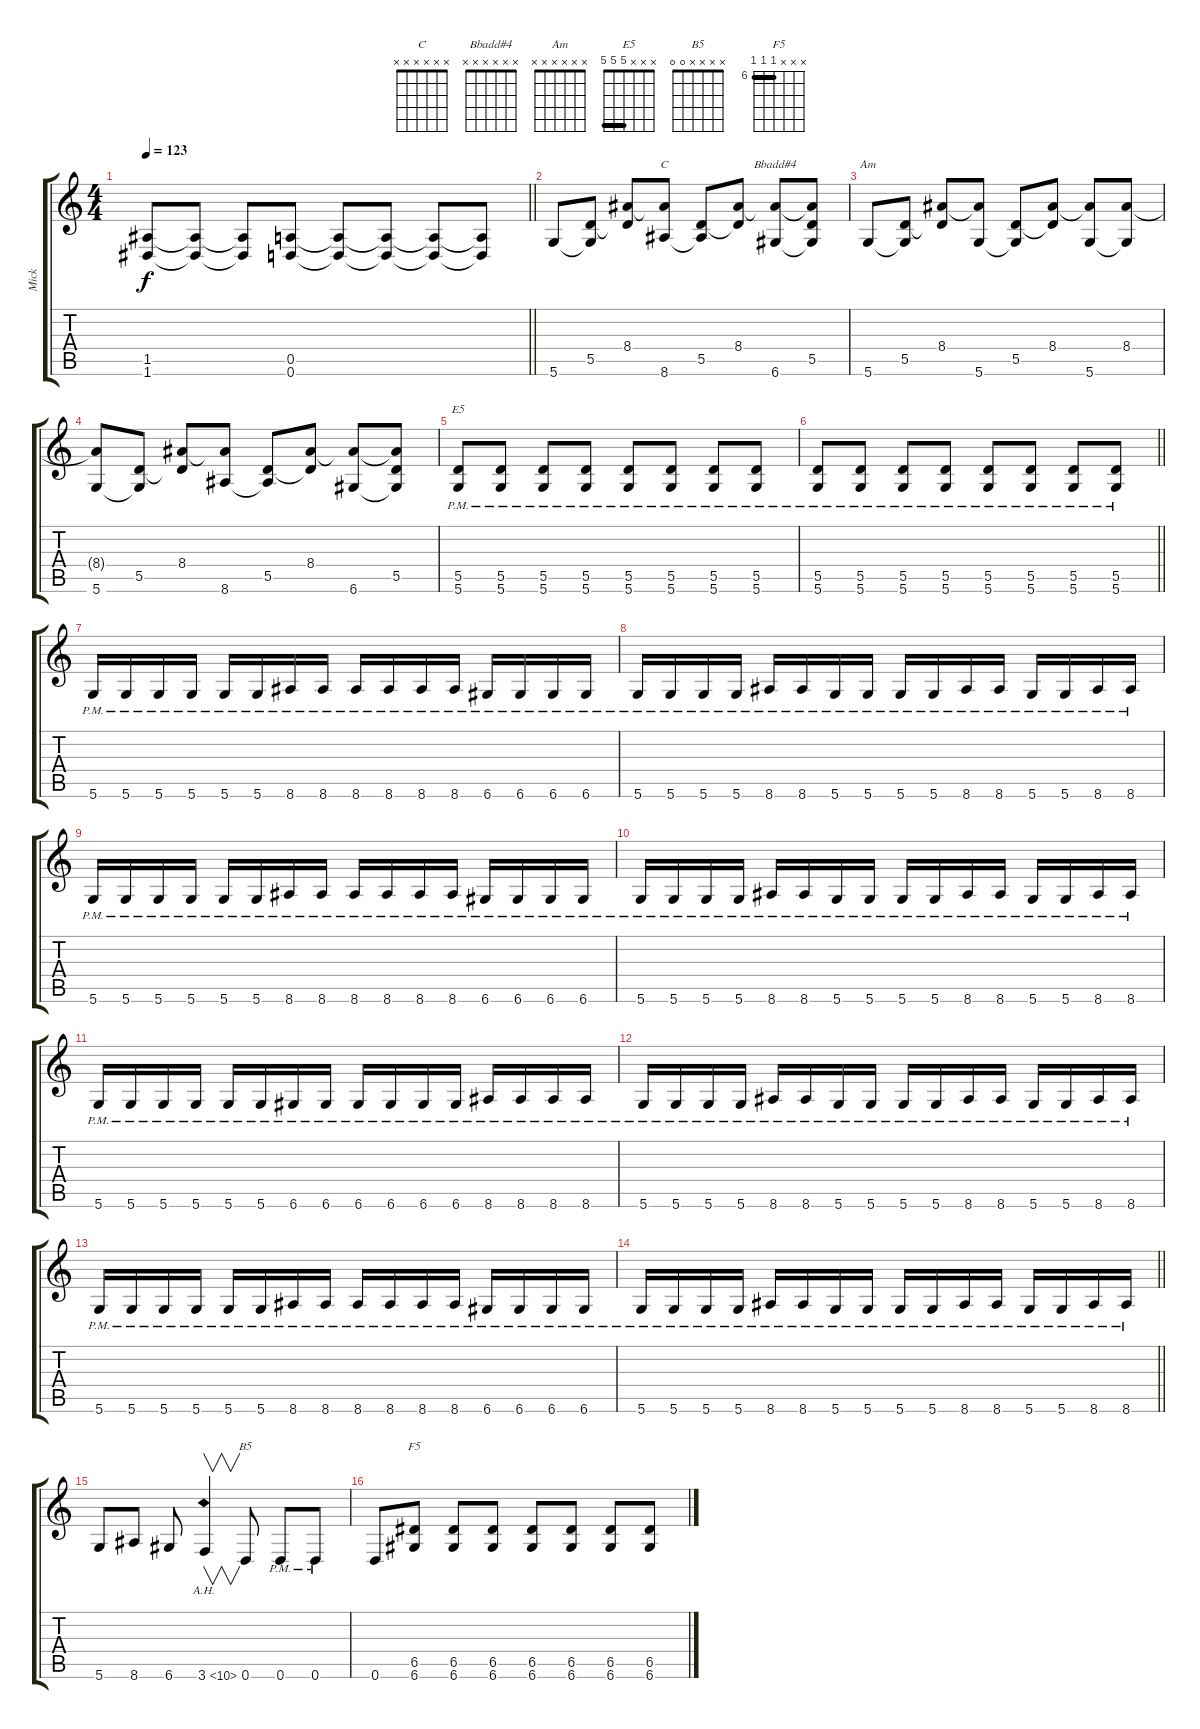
\track ("Mick" "Mick") {instrument distortionguitar}
\staff {score tabs}
\tuning (E4 A3 G3 D3 A2 D2) {hide}
\chord ("C" x x x x x x)
\chord ("Bbadd#4" x x x x x x)
\chord ("Am" x x x x x x)
\chord ("E5" x x x 5 5 5) {barre 5}
\chord ("B5" x x x x 0 0)
\chord ("F5" x x x 6 6 6) {firstfret 6 barre 6}
\ts (4 4)
\tempo 123
\clef g2
\barLineRight lightlight
\ks c
(1.5 1.6).8{dy f} (1.5{t} 1.6{t}).8 (1.5{t} 1.6{t}).8 (0.5 0.6).8 (0.5{t} 0.6{t}).8 (0.5{t} 0.6{t}).8 (0.5{t} 0.6{t}).8 (0.5{t} 0.6{t}).8 |
5.6.8 (5.5 5.6{t}).8 (8.4 5.5{t}).8 (8.4{t} 8.6).8{ch "C"} (5.5 8.6{t}).8 (8.4 5.5{t}).8 (8.4{t} 6.6).8{ch "Bbadd#4"} (8.4{t} 5.5 6.6{t}).8 |
5.6.8{ch "Am"} (5.5 5.6{t}).8 (8.4 5.5{t}).8 (8.4{t} 5.6).8 (5.5 5.6{t}).8 (8.4 5.5{t}).8 (8.4{t} 5.6).8 (8.4 5.6{t}).8 |
(8.4{t} 5.6).8 (5.5 5.6{t}).8 (8.4 5.5{t}).8 (8.4{t} 8.6).8 (5.5 8.6{t}).8 (8.4 5.5{t}).8 (8.4{t} 6.6).8 (8.4{t} 5.5 6.6{t}).8 |
(5.5{pm} 5.6{pm}).8{ch "E5"} (5.5{pm} 5.6{pm}).8 (5.5{pm} 5.6{pm}).8 (5.5{pm} 5.6{pm}).8 (5.5{pm} 5.6{pm}).8 (5.5{pm} 5.6{pm}).8 (5.5{pm} 5.6{pm}).8 (5.5{pm} 5.6{pm}).8 |
\barLineRight lightlight
(5.5{pm} 5.6{pm}).8 (5.5{pm} 5.6{pm}).8 (5.5{pm} 5.6{pm}).8 (5.5{pm} 5.6{pm}).8 (5.5{pm} 5.6{pm}).8 (5.5{pm} 5.6{pm}).8 (5.5{pm} 5.6{pm}).8 (5.5{pm} 5.6{pm}).8 |
5.6{pm}.16 5.6{pm}.16 5.6{pm}.16 5.6{pm}.16 5.6{pm}.16 5.6{pm}.16 8.6{pm}.16 8.6{pm}.16 8.6{pm}.16 8.6{pm}.16 8.6{pm}.16 8.6{pm}.16 6.6{pm}.16 6.6{pm}.16 6.6{pm}.16 6.6{pm}.16 |
5.6{pm}.16 5.6{pm}.16 5.6{pm}.16 5.6{pm}.16 8.6{pm}.16 8.6{pm}.16 5.6{pm}.16 5.6{pm}.16 5.6{pm}.16 5.6{pm}.16 8.6{pm}.16 8.6{pm}.16 5.6{pm}.16 5.6{pm}.16 8.6{pm}.16 8.6{pm}.16 |
5.6{pm}.16 5.6{pm}.16 5.6{pm}.16 5.6{pm}.16 5.6{pm}.16 5.6{pm}.16 8.6{pm}.16 8.6{pm}.16 8.6{pm}.16 8.6{pm}.16 8.6{pm}.16 8.6{pm}.16 6.6{pm}.16 6.6{pm}.16 6.6{pm}.16 6.6{pm}.16 |
5.6{pm}.16 5.6{pm}.16 5.6{pm}.16 5.6{pm}.16 8.6{pm}.16 8.6{pm}.16 5.6{pm}.16 5.6{pm}.16 5.6{pm}.16 5.6{pm}.16 8.6{pm}.16 8.6{pm}.16 5.6{pm}.16 5.6{pm}.16 8.6{pm}.16 8.6{pm}.16 |
5.6{pm}.16 5.6{pm}.16 5.6{pm}.16 5.6{pm}.16 5.6{pm}.16 5.6{pm}.16 6.6{pm}.16 6.6{pm}.16 6.6{pm}.16 6.6{pm}.16 6.6{pm}.16 6.6{pm}.16 8.6{pm}.16 8.6{pm}.16 8.6{pm}.16 8.6{pm}.16 |
5.6{pm}.16 5.6{pm}.16 5.6{pm}.16 5.6{pm}.16 8.6{pm}.16 8.6{pm}.16 5.6{pm}.16 5.6{pm}.16 5.6{pm}.16 5.6{pm}.16 8.6{pm}.16 8.6{pm}.16 5.6{pm}.16 5.6{pm}.16 8.6{pm}.16 8.6{pm}.16 |
5.6{pm}.16 5.6{pm}.16 5.6{pm}.16 5.6{pm}.16 5.6{pm}.16 5.6{pm}.16 8.6{pm}.16 8.6{pm}.16 8.6{pm}.16 8.6{pm}.16 8.6{pm}.16 8.6{pm}.16 6.6{pm}.16 6.6{pm}.16 6.6{pm}.16 6.6{pm}.16 |
\barLineRight lightlight
5.6{pm}.16 5.6{pm}.16 5.6{pm}.16 5.6{pm}.16 8.6{pm}.16 8.6{pm}.16 5.6{pm}.16 5.6{pm}.16 5.6{pm}.16 5.6{pm}.16 8.6{pm}.16 8.6{pm}.16 5.6{pm}.16 5.6{pm}.16 8.6{pm}.16 8.6{pm}.16 |
5.6.8 8.6.8 6.6.8 3.6{ah 7}.4{v} 0.6.8{ch "B5"} 0.6{pm}.8 0.6{pm}.8 |
0.6.8 (6.5 6.6).8{ch "F5"} (6.5 6.6).8 (6.5 6.6).8 (6.5 6.6).8 (6.5 6.6).8 (6.5 6.6).8 (6.5 6.6).8
